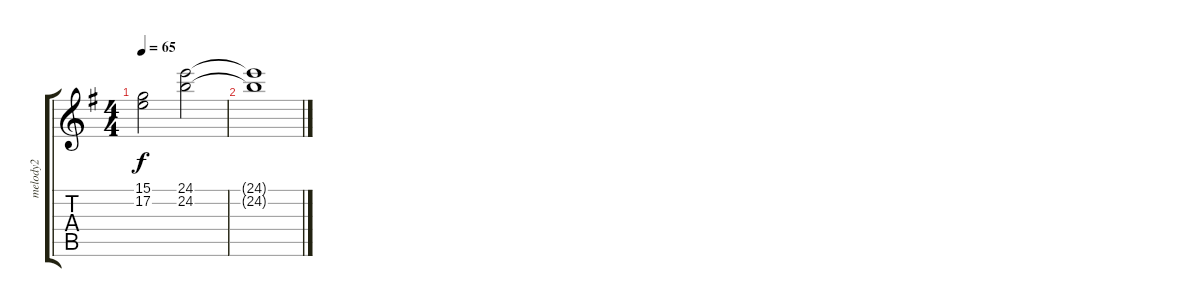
\track ("melody2" "melody2") {instrument tremolostrings}
\staff {score tabs}
\tuning (E4 B3 G3 D3 A2 E2) {hide}
\ts (4 4)
\tempo 65
\clef g2
\ks eminor
(15.1 17.2).2{dy f} (24.1 24.2).2 |
(24.1{t} 24.2{t}).1{volume 0}
